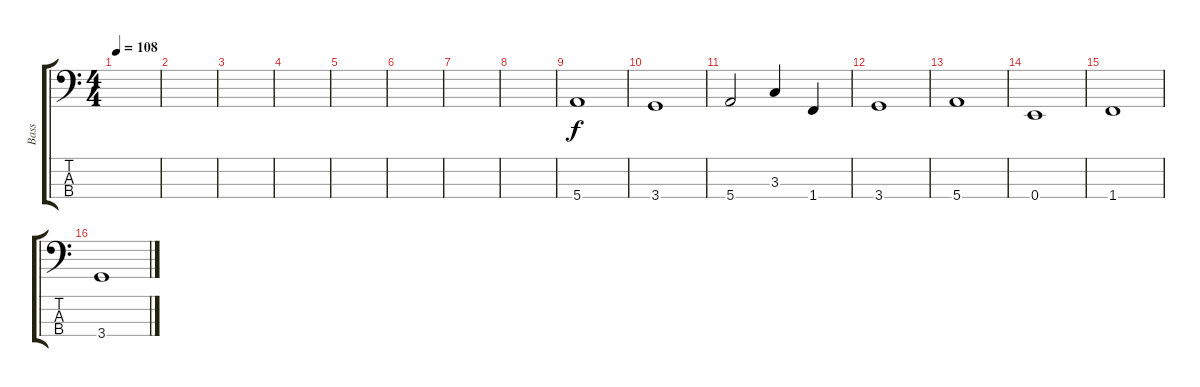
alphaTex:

\track ("Bass" "Bass") {instrument electricbassfinger}
\staff {score tabs}
\tuning (G2 D2 A1 E1) {hide}
\ts (4 4)
\tempo 108
\clef f4
\ks c
|
|
|
|
|
|
|
|
5.4.1 |
3.4.1 |
5.4.2 3.3.4 1.4.4 |
3.4.1 |
5.4.1 |
0.4.1 |
1.4.1 |
3.4.1
